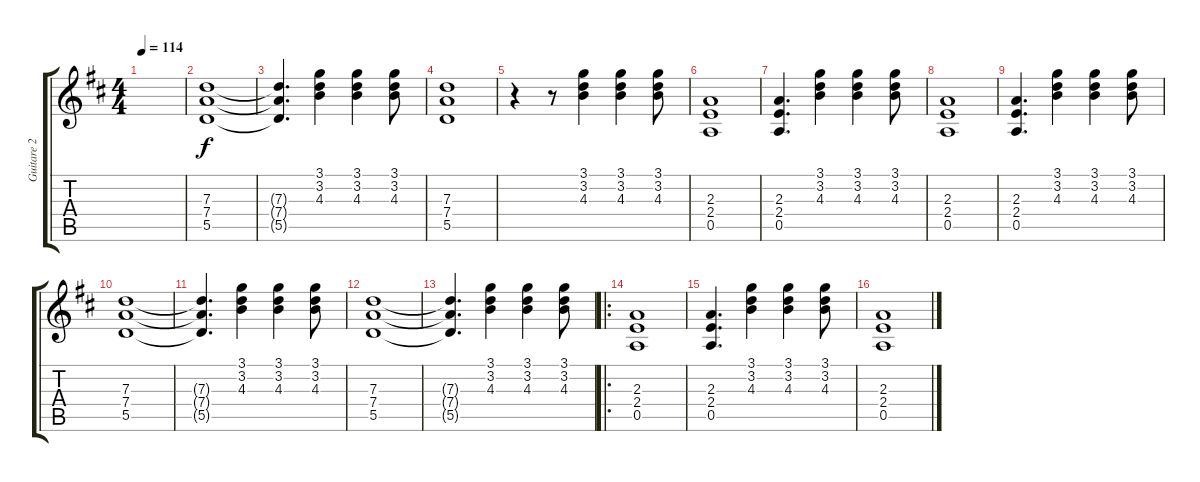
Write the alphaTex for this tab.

\track ("Guitare 2" "Guitare 2") {instrument overdrivenguitar}
\staff {score tabs}
\tuning (E4 B3 G3 D3 A2 E2) {hide}
\ts (4 4)
\tempo 114
\clef g2
\ks d
|
(7.3 7.4 5.5).1 |
(7.3{t} 7.4{t} 5.5{t}).4{d} (3.1 3.2 4.3).4 (3.1 3.2 4.3).4 (3.1 3.2 4.3).8 |
(7.3 7.4 5.5).1 |
r.4 r.8 (3.1 3.2 4.3).4 (3.1 3.2 4.3).4 (3.1 3.2 4.3).8 |
(2.3 2.4 0.5).1 |
(2.3 2.4 0.5).4{d} (3.1 3.2 4.3).4 (3.1 3.2 4.3).4 (3.1 3.2 4.3).8 |
(2.3 2.4 0.5).1 |
(2.3 2.4 0.5).4{d} (3.1 3.2 4.3).4 (3.1 3.2 4.3).4 (3.1 3.2 4.3).8 |
(7.3 7.4 5.5).1 |
(7.3{t} 7.4{t} 5.5{t}).4{d} (3.1 3.2 4.3).4 (3.1 3.2 4.3).4 (3.1 3.2 4.3).8 |
(7.3 7.4 5.5).1 |
(7.3{t} 7.4{t} 5.5{t}).4{d} (3.1 3.2 4.3).4 (3.1 3.2 4.3).4 (3.1 3.2 4.3).8 |
\ro
(2.3 2.4 0.5).1 |
(2.3 2.4 0.5).4{d} (3.1 3.2 4.3).4 (3.1 3.2 4.3).4 (3.1 3.2 4.3).8 |
(2.3 2.4 0.5).1
